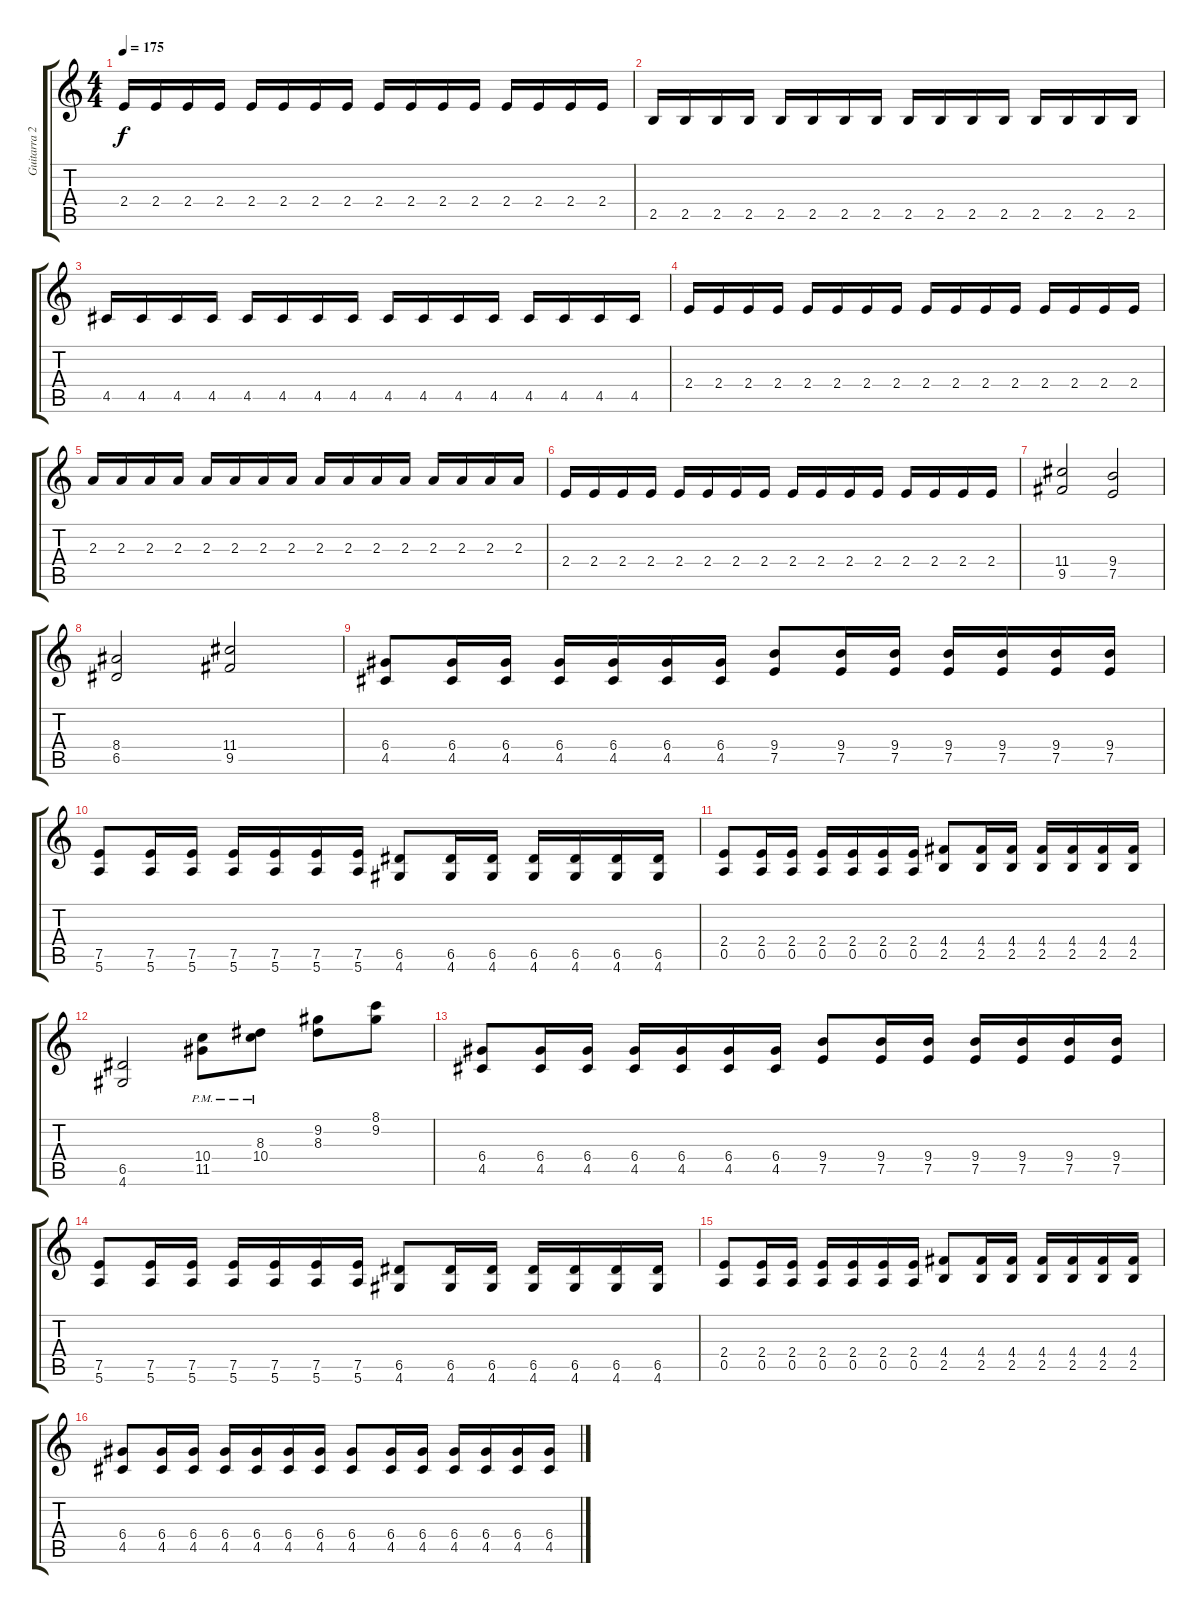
\track ("Guitarra 2" "Guitarra 2") {instrument distortionguitar}
\staff {score tabs}
\tuning (E4 B3 G3 D3 A2 E2) {hide}
\ts (4 4)
\tempo 175
\clef g2
\ks c
2.4.16{dy f} 2.4.16 2.4.16 2.4.16 2.4.16 2.4.16 2.4.16 2.4.16 2.4.16 2.4.16 2.4.16 2.4.16 2.4.16 2.4.16 2.4.16 2.4.16 |
2.5.16 2.5.16 2.5.16 2.5.16 2.5.16 2.5.16 2.5.16 2.5.16 2.5.16 2.5.16 2.5.16 2.5.16 2.5.16 2.5.16 2.5.16 2.5.16 |
4.5.16 4.5.16 4.5.16 4.5.16 4.5.16 4.5.16 4.5.16 4.5.16 4.5.16 4.5.16 4.5.16 4.5.16 4.5.16 4.5.16 4.5.16 4.5.16 |
2.4.16 2.4.16 2.4.16 2.4.16 2.4.16 2.4.16 2.4.16 2.4.16 2.4.16 2.4.16 2.4.16 2.4.16 2.4.16 2.4.16 2.4.16 2.4.16 |
2.3.16 2.3.16 2.3.16 2.3.16 2.3.16 2.3.16 2.3.16 2.3.16 2.3.16 2.3.16 2.3.16 2.3.16 2.3.16 2.3.16 2.3.16 2.3.16 |
2.4.16 2.4.16 2.4.16 2.4.16 2.4.16 2.4.16 2.4.16 2.4.16 2.4.16 2.4.16 2.4.16 2.4.16 2.4.16 2.4.16 2.4.16 2.4.16 |
(11.4 9.5).2 (9.4 7.5).2 |
(8.4 6.5).2 (11.4 9.5).2 |
(6.4 4.5).8 (6.4 4.5).16 (6.4 4.5).16 (6.4 4.5).16 (6.4 4.5).16 (6.4 4.5).16 (6.4 4.5).16 (9.4 7.5).8 (9.4 7.5).16 (9.4 7.5).16 (9.4 7.5).16 (9.4 7.5).16 (9.4 7.5).16 (9.4 7.5).16 |
(7.5 5.6).8 (7.5 5.6).16 (7.5 5.6).16 (7.5 5.6).16 (7.5 5.6).16 (7.5 5.6).16 (7.5 5.6).16 (6.5 4.6).8 (6.5 4.6).16 (6.5 4.6).16 (6.5 4.6).16 (6.5 4.6).16 (6.5 4.6).16 (6.5 4.6).16 |
(2.4 0.5).8 (2.4 0.5).16 (2.4 0.5).16 (2.4 0.5).16 (2.4 0.5).16 (2.4 0.5).16 (2.4 0.5).16 (4.4 2.5).8 (4.4 2.5).16 (4.4 2.5).16 (4.4 2.5).16 (4.4 2.5).16 (4.4 2.5).16 (4.4 2.5).16 |
(6.5 4.6).2 (10.4{pm} 11.5{pm}).8 (8.3{pm} 10.4{pm}).8 (9.2 8.3).8 (8.1 9.2).8 |
(6.4 4.5).8 (6.4 4.5).16 (6.4 4.5).16 (6.4 4.5).16 (6.4 4.5).16 (6.4 4.5).16 (6.4 4.5).16 (9.4 7.5).8 (9.4 7.5).16 (9.4 7.5).16 (9.4 7.5).16 (9.4 7.5).16 (9.4 7.5).16 (9.4 7.5).16 |
(7.5 5.6).8 (7.5 5.6).16 (7.5 5.6).16 (7.5 5.6).16 (7.5 5.6).16 (7.5 5.6).16 (7.5 5.6).16 (6.5 4.6).8 (6.5 4.6).16 (6.5 4.6).16 (6.5 4.6).16 (6.5 4.6).16 (6.5 4.6).16 (6.5 4.6).16 |
(2.4 0.5).8 (2.4 0.5).16 (2.4 0.5).16 (2.4 0.5).16 (2.4 0.5).16 (2.4 0.5).16 (2.4 0.5).16 (4.4 2.5).8 (4.4 2.5).16 (4.4 2.5).16 (4.4 2.5).16 (4.4 2.5).16 (4.4 2.5).16 (4.4 2.5).16 |
(6.4 4.5).8 (6.4 4.5).16 (6.4 4.5).16 (6.4 4.5).16 (6.4 4.5).16 (6.4 4.5).16 (6.4 4.5).16 (6.4 4.5).8 (6.4 4.5).16 (6.4 4.5).16 (6.4 4.5).16 (6.4 4.5).16 (6.4 4.5).16 (6.4 4.5).16
